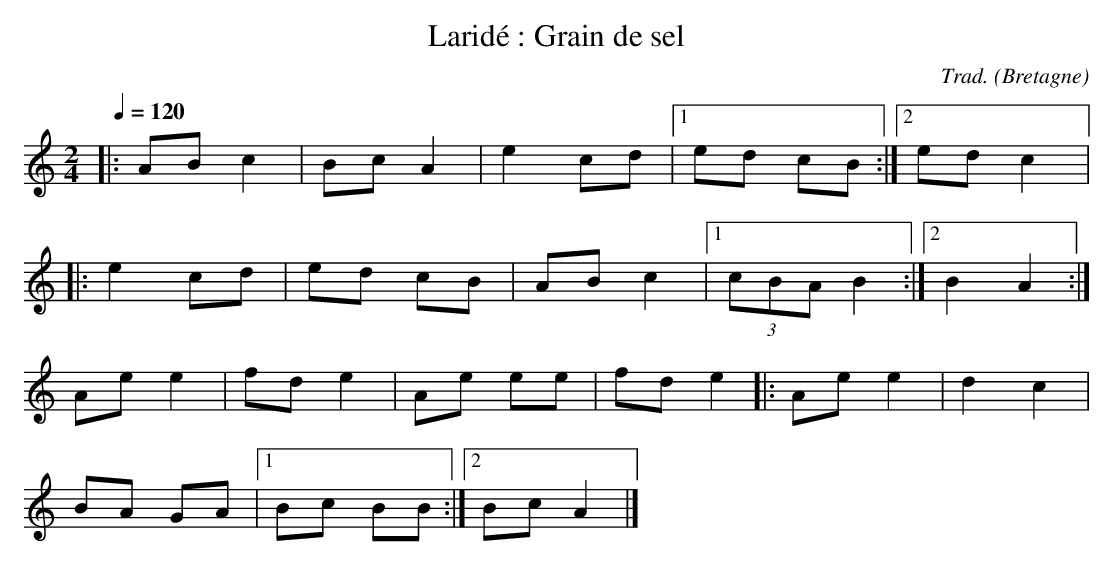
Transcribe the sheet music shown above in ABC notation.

X:1
T:Laridé : Grain de sel
C:Trad.
O:Bretagne
M:2/4
L:1/8
Q:1/4=120
K:C
|:AB c2 | Bc A2 | e2 cd |1 ed cB :|2 ed c2 |:
e2 cd | ed cB | AB c2 |1 (3cBA B2 :|2 B2 A2 :|
Ae e2 | fd e2 | Ae ee | fd e2 |: Ae e2 | d2 c2 |
BA GA |1 Bc BB :|2 Bc A2 |]
